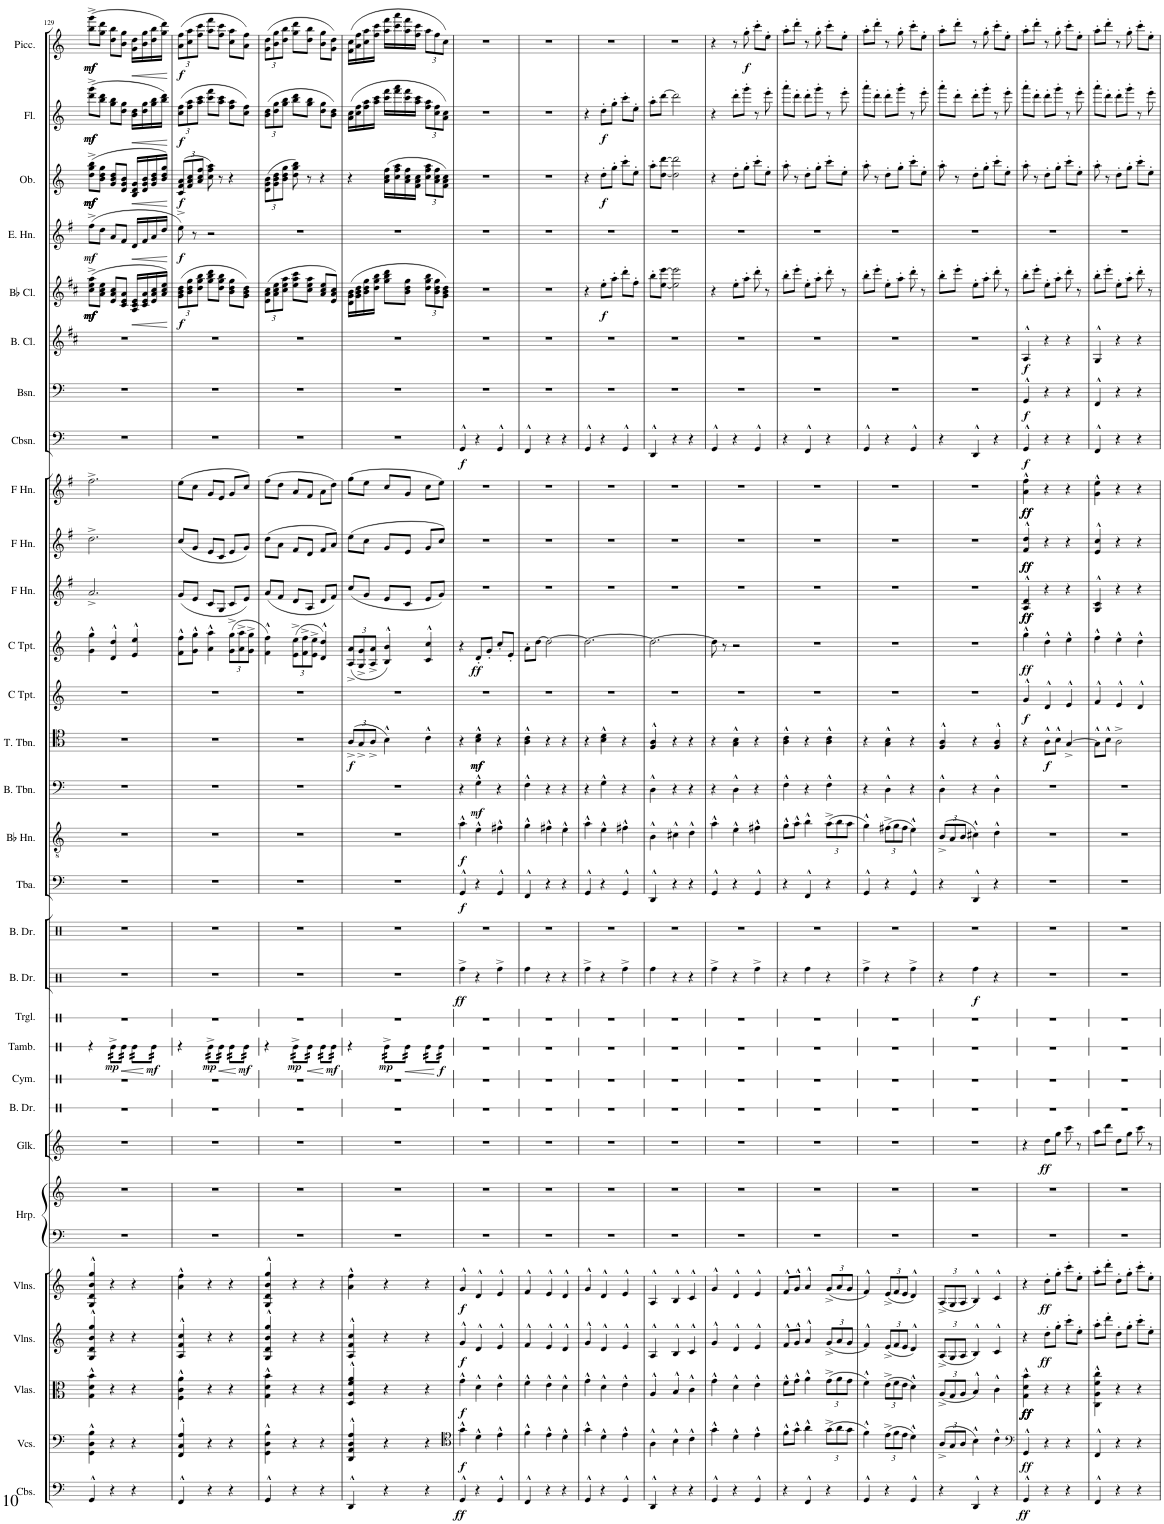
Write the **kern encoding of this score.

**kern	**dynam	**kern	**dynam	**kern	**dynam	**kern	**dynam	**kern	**dynam	**kern	**kern	**kern	**dynam	**kern	**kern	**kern	**dynam	**kern	**kern	**dynam	**kern	**kern	**dynam	**kern	**dynam	**kern	**dynam	**kern	**dynam	**kern	**dynam	**kern	**dynam	**kern	**dynam	**kern	**dynam	**kern	**dynam	**kern	**dynam	**kern	**dynam	**kern	**dynam	**kern	**dynam	**kern	**dynam	**kern	**dynam	**kern	**dynam	**kern	**dynam
*part30	*part30	*part29	*part29	*part28	*part28	*part27	*part27	*part26	*part26	*part25	*part25	*part24	*part24	*part23	*part22	*part21	*part21	*part20	*part19	*part19	*part18	*part17	*part17	*part16	*part16	*part15	*part15	*part14	*part14	*part13	*part13	*part12	*part12	*part11	*part11	*part10	*part10	*part9	*part9	*part8	*part8	*part7	*part7	*part6	*part6	*part5	*part5	*part4	*part4	*part3	*part3	*part2	*part2	*part1	*part1
*staff31	*staff31	*staff30	*staff30	*staff29	*staff29	*staff28	*staff28	*staff27	*staff27	*staff26	*staff25	*staff24	*staff24	*staff23	*staff22	*staff21	*staff21	*staff20	*staff19	*staff19	*staff18	*staff17	*staff17	*staff16	*staff16	*staff15	*staff15	*staff14	*staff14	*staff13	*staff13	*staff12	*staff12	*staff11	*staff11	*staff10	*staff10	*staff9	*staff9	*staff8	*staff8	*staff7	*staff7	*staff6	*staff6	*staff5	*staff5	*staff4	*staff4	*staff3	*staff3	*staff2	*staff2	*staff1	*staff1
*I"Contrabasses	*	*I"Violoncellos	*	*I"Violas	*	*I"Violins II	*	*I"Violins I	*	*I"Harps	*	*I"Glockenspiel	*	*I"Bass Drum	*I"Cymbal	*I"Tambourine	*	*I"Triangle	*I"Timpani II	*	*I"Timpani I	*I"Bass Tuba	*	*I"Tenor Tuba	*	*I"Bass Trombone	*	*I"Tenor Trombone	*	*I"C Trumpet	*	*I"C Trumpet	*	*I"Horn in F	*	*I"Horn in F	*	*I"Horn in F	*	*I"Contrabassoon	*	*I"Bassoon	*	*I"Bass Clarinet	*	*I"Bb Clarinet	*	*I"English Horn	*	*I"Oboe	*	*I"Flute	*	*I"Piccolo	*
*I'Cbs.	*	*I'Vcs.	*	*I'Vlas.	*	*I'Vlns.	*	*I'Vlns.	*	*I'Hrp.	*	*I'Glk.	*	*I'B. Dr.	*I'Cym.	*I'Tamb.	*	*I'Trgl.	*I'Timp.	*	*I'Timp.	*I'Tba.	*	*	*	*I'B. Tbn.	*	*I'T. Tbn.	*	*I'C Tpt.	*	*I'C Tpt.	*	*	*	*	*	*	*	*I'Cbsn.	*	*I'Bsn.	*	*I'B. Cl.	*	*I'Bb Cl.	*	*I'E. Hn.	*	*I'Ob.	*	*I'Fl.	*	*I'Picc.	*
!!LO:PB:g=z
*clefF4	*	*clefF4	*	*clefC3	*	*clefG2	*	*clefG2	*	*clefF4	*clefG2	*clefG2	*	*clefX	*clefX	*clefX	*	*clefX	*clefF4	*	*clefF4	*clefF4	*	*clefGv2	*	*clefF4	*	*clefC4	*	*clefG2	*	*clefG2	*	*clefG2	*	*clefG2	*	*clefG2	*	*clefF4	*	*clefF4	*	*clefG2	*	*clefG2	*	*clefG2	*	*clefG2	*	*clefG2	*	*clefG2	*
*Trd7c12	*	*	*	*	*	*	*	*	*	*	*	*Trd-14c-24	*	*	*	*	*	*	*	*	*	*	*	*Trd1c2	*	*	*	*	*	*	*	*	*	*Trd4c7	*	*Trd4c7	*	*Trd4c7	*	*Trd7c12	*	*	*	*Trd8c14	*	*Trd1c2	*	*Trd4c7	*	*	*	*	*	*Trd-7c-12	*
*k[]	*	*k[]	*	*k[]	*	*k[]	*	*k[]	*	*k[]	*k[]	*k[]	*	*k[]	*k[]	*k[]	*	*k[]	*k[]	*	*k[]	*k[]	*	*k[]	*	*k[]	*	*k[]	*	*k[]	*	*k[]	*	*k[f#]	*	*k[f#]	*	*k[f#]	*	*k[]	*	*k[]	*	*k[f#c#]	*	*k[f#c#]	*	*k[f#]	*	*k[]	*	*k[]	*	*k[]	*
*M3/4	*	*M3/4	*	*M3/4	*	*M3/4	*	*M3/4	*	*M3/4	*M3/4	*M3/4	*	*M3/4	*M3/4	*M3/4	*	*M3/4	*M3/4	*	*M3/4	*M3/4	*	*M3/4	*	*M3/4	*	*M3/4	*	*M3/4	*	*M3/4	*	*M3/4	*	*M3/4	*	*M3/4	*	*M3/4	*	*M3/4	*	*M3/4	*	*M3/4	*	*M3/4	*	*M3/4	*	*M3/4	*	*M3/4	*
=129	=129	=129	=129	=129	=129	=129	=129	=129	=129	=129	=129	=129	=129	=129	=129	=129	=129	=129	=129	=129	=129	=129	=129	=129	=129	=129	=129	=129	=129	=129	=129	=129	=129	=129	=129	=129	=129	=129	=129	=129	=129	=129	=129	=129	=129	=129	=129	=129	=129	=129	=129	=129	=129	=129	=129
!	!	!	!	!	!	!	!	!	!	!	!	!	!	!	!	!	!	!	!	!	!	!	!	!	!	!	!	!	!	!	!	!	!	!	!	!	!	!	!	!	!	!	!	!	!	!	!LO:DY:b	!	!	!	!	!	!	!	!
!	!	!	!	!	!	!	!	!	!	!	!	!	!	!	!	!	!	!	!	!	!	!	!	!	!	!	!	!	!	!	!	!	!	!	!	!	!	!	!	!	!	!	!	!	!	!	!LO:DY:n=1:b	!	!	!	!	!	!	!	!
!	!	!	!	!	!	!	!	!	!	!	!	!	!	!	!	!	!	!	!	!	!	!	!	!	!	!	!	!	!	!	!	!	!	!	!	!	!	!	!	!	!	!	!	!	!	!	!LO:DY:n=2:b	!	!LO:DY:b	!	!LO:DY:b	!	!	!	!
!	!	!	!	!	!	!	!	!	!	!	!	!	!	!	!	!	!	!	!	!	!	!	!	!	!	!	!	!	!	!	!	!	!	!	!	!	!	!	!	!	!	!	!	!	!	!	!	!	!	!	!LO:DY:n=1:b	!	!	!	!
!	!	!	!	!	!	!	!	!	!	!	!	!	!	!	!	!	!	!	!	!	!	!	!	!	!	!	!	!	!	!	!	!	!	!	!	!	!	!	!	!	!	!	!	!	!	!	!	!	!	!	!LO:DY:n=2:b	!	!LO:DY:b	!	!
!	!	!	!	!	!	!	!	!	!	!	!	!	!	!	!	!	!	!	!	!	!	!	!	!	!	!	!	!	!	!	!	!	!	!	!	!	!	!	!	!	!	!	!	!	!	!	!	!	!	!	!	!	!LO:DY:n=1:b	!	!LO:DY:b
!	!	!	!	!	!	!	!	!	!	!	!	!	!	!	!	!	!	!	!	!	!	!	!	!	!	!	!	!	!	!	!	!	!	!	!	!	!	!	!	!	!	!	!	!	!	!	!	!	!	!	!	!	!	!	!LO:DY:n=1:b
4GG^^/	.	4GG\^^ 4D\^^ 4B\^^	.	4G\^^ 4d\^^ 4b\^^	.	4G/^^ 4d/^^ 4b/^^ 4gg/^^	.	4G/^^ 4d/^^ 4b/^^ 4gg/^^	.	2.r	2.r	2.r	.	2.r	2.r	4r	.	2.r	2.r	.	2.r	2.r	.	2.r	.	2.r	.	2.r	.	2.r	.	4g\^^ 4gg\^^	.	2.a^/	.	2.dd^\	.	2.ff#^\	.	2.r	.	2.r	.	2.r	.	(8cc#\^ 8ee\^ 8aa\^L	mf mf mf	(8ff#^\L	mf	(8dd\^ 8gg\^ 8bb\^L	mf mf mf	(8ddd\^ 8ggg\^L	mf mf	(8bb\^ 8ggg\^L	mf mf
.	.	.	.	.	.	.	.	.	.	.	.	.	.	.	.	.	.	.	.	.	.	.	.	.	.	.	.	.	.	.	.	.	.	.	.	.	.	.	.	.	.	.	.	.	.	8a\ 8cc#\ 8ee\J	.	8dd\J	.	8b\ 8dd\ 8gg\J	.	8bb\ 8ddd\J	.	8gg\ 8ddd\J	.
!	!	!	!	!	!	!	!	!	!	!	!	!	!	!	!	!	!LO:DY:b	!	!	!	!	!	!	!	!	!	!	!	!	!	!	!	!	!	!	!	!	!	!	!	!	!	!	!	!	!	!	!	!	!	!	!	!	!	!
*	*	*	*	*	*	*	*	*	*	*	*	*	*	*	*	*tremolo	*	*	*	*	*	*	*	*	*	*	*	*	*	*	*	*	*	*	*	*	*	*	*	*	*	*	*	*	*	*	*	*	*	*	*	*	*	*	*
4r	.	4r	.	4r	.	4r	.	4r	.	.	.	.	.	.	.	32Re^\LLL	mp	.	.	.	.	.	.	.	.	.	.	.	.	.	.	4d/^^ 4dd/^^	.	.	.	.	.	.	.	.	.	.	.	.	.	8e/ 8a/ 8cc#/L	.	8a/L	.	8g/ 8b/ 8dd/L	.	8gg\ 8bb\L	.	8dd\ 8bb\L	.
.	.	.	.	.	.	.	.	.	.	.	.	.	.	.	.	32Re^\	.	.	.	.	.	.	.	.	.	.	.	.	.	.	.	.	.	.	.	.	.	.	.	.	.	.	.	.	.	.	.	.	.	.	.	.	.	.	.
.	.	.	.	.	.	.	.	.	.	.	.	.	.	.	.	32Re^\	.	.	.	.	.	.	.	.	.	.	.	.	.	.	.	.	.	.	.	.	.	.	.	.	.	.	.	.	.	.	.	.	.	.	.	.	.	.	.
.	.	.	.	.	.	.	.	.	.	.	.	.	.	.	.	32Re^\	.	.	.	.	.	.	.	.	.	.	.	.	.	.	.	.	.	.	.	.	.	.	.	.	.	.	.	.	.	.	.	.	.	.	.	.	.	.	.
!	!	!	!	!	!	!	!	!	!	!	!	!	!	!	!	!	!LO:HP:b	!	!	!	!	!	!	!	!	!	!	!	!	!	!	!	!	!	!	!	!	!	!	!	!	!	!	!	!	!	!	!	!	!	!	!	!	!	!
.	.	.	.	.	.	.	.	.	.	.	.	.	.	.	.	32Re\	<	.	.	.	.	.	.	.	.	.	.	.	.	.	.	.	.	.	.	.	.	.	.	.	.	.	.	.	.	8c#/ 8e/ 8a/J	.	8f#/J	.	8d/ 8g/ 8b/J	.	8dd\ 8gg\J	.	8b\ 8gg\J	.
.	.	.	.	.	.	.	.	.	.	.	.	.	.	.	.	32Re\	.	.	.	.	.	.	.	.	.	.	.	.	.	.	.	.	.	.	.	.	.	.	.	.	.	.	.	.	.	.	.	.	.	.	.	.	.	.	.
.	.	.	.	.	.	.	.	.	.	.	.	.	.	.	.	32Re\	.	.	.	.	.	.	.	.	.	.	.	.	.	.	.	.	.	.	.	.	.	.	.	.	.	.	.	.	.	.	.	.	.	.	.	.	.	.	.
.	.	.	.	.	.	.	.	.	.	.	.	.	.	.	.	32Re\JJJ	.	.	.	.	.	.	.	.	.	.	.	.	.	.	.	.	.	.	.	.	.	.	.	.	.	.	.	.	.	.	.	.	.	.	.	.	.	.	.
!	!	!	!	!	!	!	!	!	!	!	!	!	!	!	!	!	!	!	!	!	!	!	!	!	!	!	!	!	!	!	!	!	!	!	!	!	!	!	!	!	!	!	!	!	!	!	!LO:HP:b	!	!LO:HP:b	!	!LO:HP:b	!	!LO:HP:b	!	!LO:HP:b
4r	.	4r	.	4r	.	4r	.	4r	.	.	.	.	.	.	.	32Re\LLL	.	.	.	.	.	.	.	.	.	.	.	.	.	.	.	4e/^^ 4ee/^^	.	.	.	.	.	.	.	.	.	.	.	.	.	16A/ 16c#/ 16e/LL	<	16d/LL	<	16B/ 16d/ 16g/LL	<	16b\ 16dd\LL	<	16g\ 16dd\LL	<
.	.	.	.	.	.	.	.	.	.	.	.	.	.	.	.	32Re\	.	.	.	.	.	.	.	.	.	.	.	.	.	.	.	.	.	.	.	.	.	.	.	.	.	.	.	.	.	.	.	.	.	.	.	.	.	.	.
.	.	.	.	.	.	.	.	.	.	.	.	.	.	.	.	32Re\	.	.	.	.	.	.	.	.	.	.	.	.	.	.	.	.	.	.	.	.	.	.	.	.	.	.	.	.	.	16c#/ 16e/ 16a/	.	16f#/	.	16d/ 16g/ 16b/	.	16dd\ 16gg\	.	16b\ 16gg\	.
.	.	.	.	.	.	.	.	.	.	.	.	.	.	.	.	32Re\	.	.	.	.	.	.	.	.	.	.	.	.	.	.	.	.	.	.	.	.	.	.	.	.	.	.	.	.	.	.	.	.	.	.	.	.	.	.	.
!	!	!	!	!	!	!	!	!	!	!	!	!	!	!	!	!	!LO:DY:n=1:b	!	!	!	!	!	!	!	!	!	!	!	!	!	!	!	!	!	!	!	!	!	!	!	!	!	!	!	!	!	!	!	!	!	!	!	!	!	!
.	.	.	.	.	.	.	.	.	.	.	.	.	.	.	.	32Re\	[ mf	.	.	.	.	.	.	.	.	.	.	.	.	.	.	.	.	.	.	.	.	.	.	.	.	.	.	.	.	16e/ 16a/ 16cc#/	.	16a/	.	16g/ 16b/ 16dd/	.	16gg\ 16bb\	.	16dd\ 16bb\	.
.	.	.	.	.	.	.	.	.	.	.	.	.	.	.	.	32Re\	.	.	.	.	.	.	.	.	.	.	.	.	.	.	.	.	.	.	.	.	.	.	.	.	.	.	.	.	.	.	.	.	.	.	.	.	.	.	.
.	.	.	.	.	.	.	.	.	.	.	.	.	.	.	.	32Re\	.	.	.	.	.	.	.	.	.	.	.	.	.	.	.	.	.	.	.	.	.	.	.	.	.	.	.	.	.	16a/ 16cc#/ 16ee/JJ)	.	16dd/JJ	.	16b/ 16dd/ 16gg/JJ)	.	16bb\ 16ddd\JJ)	.	16gg\ 16ddd\JJ)	.
.	.	.	.	.	.	.	.	.	.	.	.	.	.	.	.	32Re\JJJ	.	.	.	.	.	.	.	.	.	.	.	.	.	.	.	.	.	.	.	.	.	.	.	.	.	.	.	.	.	.	.	.	.	.	.	.	.	.	.
.	.	.	.	.	.	.	.	.	.	.	.	.	.	.	.	.	.	.	.	.	.	.	.	.	.	.	.	.	.	.	.	.	.	.	.	.	.	.	.	.	.	.	.	.	.	.	[	.	[	.	[	.	[	.	[
=130	=130	=130	=130	=130	=130	=130	=130	=130	=130	=130	=130	=130	=130	=130	=130	=130	=130	=130	=130	=130	=130	=130	=130	=130	=130	=130	=130	=130	=130	=130	=130	=130	=130	=130	=130	=130	=130	=130	=130	=130	=130	=130	=130	=130	=130	=130	=130	=130	=130	=130	=130	=130	=130	=130	=130
*	*	*	*	*	*	*	*	*	*	*	*	*	*	*	*	*	*	*	*	*	*	*	*	*	*	*	*	*	*	*	*	*	*	*	*	*	*	*	*	*	*	*	*	*	*	*Xbrackettup	*	*	*	*Xbrackettup	*	*Xbrackettup	*	*Xbrackettup	*
!	!	!	!	!	!	!	!	!	!	!	!	!	!	!	!	!	!	!	!	!	!	!	!	!	!	!	!	!	!	!	!	!	!	!	!	!	!	!	!	!	!	!	!	!	!	!	!LO:DY:b	!	!LO:DY:b	!	!LO:DY:b	!	!LO:DY:b	!	!LO:DY:b
4FF^^/	.	4FF/^^ 4C/^^ 4A/^^	.	4F\^^ 4c\^^ 4a\^^	.	4A/^^ 4f/^^ 4cc/^^	.	4a\^^ 4ff\^^	.	2.r	2.r	2.r	.	2.r	2.r	4r	.	2.r	2.r	.	2.r	2.r	.	2.r	.	2.r	.	2.r	.	2.r	.	8f\^^ 8ff\^^L	.	(8g/L	.	(8cc/L	.	(8ee\L	.	2.r	.	2.r	.	2.r	.	(12g\ 12b\ 12dd\L	f	8ee^\)	f	(12c/ 12f/ 12a/L	f	(12cc\ 12ff\L	f	(12a\ 12ff\L	f
.	.	.	.	.	.	.	.	.	.	.	.	.	.	.	.	.	.	.	.	.	.	.	.	.	.	.	.	.	.	.	.	.	.	.	.	.	.	.	.	.	.	.	.	.	.	12b\ 12dd\ 12gg\	.	.	.	12f/ 12a/ 12cc/	.	12ff\ 12aa\	.	12cc\ 12aa\	.
.	.	.	.	.	.	.	.	.	.	.	.	.	.	.	.	.	.	.	.	.	.	.	.	.	.	.	.	.	.	.	.	8g\^^ 8gg\^^J	.	8e/J	.	8g/J	.	8cc\J	.	.	.	.	.	.	.	.	.	8r	.	.	.	.	.	.	.
.	.	.	.	.	.	.	.	.	.	.	.	.	.	.	.	.	.	.	.	.	.	.	.	.	.	.	.	.	.	.	.	.	.	.	.	.	.	.	.	.	.	.	.	.	.	12dd\ 12gg\ 12bb\J	.	.	.	12a/ 12cc/ 12ff/J	.	12aa\ 12ccc\J	.	12ff\ 12ccc\J	.
!	!	!	!	!	!	!	!	!	!	!	!	!	!	!	!	!	!LO:DY:b	!	!	!	!	!	!	!	!	!	!	!	!	!	!	!	!	!	!	!	!	!	!	!	!	!	!	!	!	!	!	!	!	!	!	!	!	!	!
4r	.	4r	.	4r	.	4r	.	4r	.	.	.	.	.	.	.	32Re^\LLL	mp	.	.	.	.	.	.	.	.	.	.	.	.	.	.	4a\^^ 4aa\^^	.	8c/L	.	8e/L	.	8g/L	.	.	.	.	.	.	.	8gg\ 8bb\ 8ddd\L	.	2r	.	8cc\ 8ff\ 8aa\)	.	8ccc\ 8fff\L	.	8aa\ 8fff\L	.
.	.	.	.	.	.	.	.	.	.	.	.	.	.	.	.	32Re^\	.	.	.	.	.	.	.	.	.	.	.	.	.	.	.	.	.	.	.	.	.	.	.	.	.	.	.	.	.	.	.	.	.	.	.	.	.	.	.
.	.	.	.	.	.	.	.	.	.	.	.	.	.	.	.	32Re^\	.	.	.	.	.	.	.	.	.	.	.	.	.	.	.	.	.	.	.	.	.	.	.	.	.	.	.	.	.	.	.	.	.	.	.	.	.	.	.
.	.	.	.	.	.	.	.	.	.	.	.	.	.	.	.	32Re^\	.	.	.	.	.	.	.	.	.	.	.	.	.	.	.	.	.	.	.	.	.	.	.	.	.	.	.	.	.	.	.	.	.	.	.	.	.	.	.
!	!	!	!	!	!	!	!	!	!	!	!	!	!	!	!	!	!LO:HP:b	!	!	!	!	!	!	!	!	!	!	!	!	!	!	!	!	!	!	!	!	!	!	!	!	!	!	!	!	!	!	!	!	!	!	!	!	!	!
.	.	.	.	.	.	.	.	.	.	.	.	.	.	.	.	32Re\	<	.	.	.	.	.	.	.	.	.	.	.	.	.	.	.	.	8G/J	.	8c/J	.	8e/J	.	.	.	.	.	.	.	8dd\ 8gg\ 8bb\J	.	.	.	8r	.	8aa\ 8ccc\J	.	8ff\ 8ccc\J	.
.	.	.	.	.	.	.	.	.	.	.	.	.	.	.	.	32Re\	.	.	.	.	.	.	.	.	.	.	.	.	.	.	.	.	.	.	.	.	.	.	.	.	.	.	.	.	.	.	.	.	.	.	.	.	.	.	.
.	.	.	.	.	.	.	.	.	.	.	.	.	.	.	.	32Re\	.	.	.	.	.	.	.	.	.	.	.	.	.	.	.	.	.	.	.	.	.	.	.	.	.	.	.	.	.	.	.	.	.	.	.	.	.	.	.
.	.	.	.	.	.	.	.	.	.	.	.	.	.	.	.	32Re\JJJ	.	.	.	.	.	.	.	.	.	.	.	.	.	.	.	.	.	.	.	.	.	.	.	.	.	.	.	.	.	.	.	.	.	.	.	.	.	.	.
*	*	*	*	*	*	*	*	*	*	*	*	*	*	*	*	*	*	*	*	*	*	*	*	*	*	*	*	*	*	*	*	*Xbrackettup	*	*	*	*	*	*	*	*	*	*	*	*	*	*	*	*	*	*	*	*	*	*	*
4r	.	4r	.	4r	.	4r	.	4r	.	.	.	.	.	.	.	32Re\LLL	.	.	.	.	.	.	.	.	.	.	.	.	.	.	.	(12g\^ 12gg\^L	.	8c/L	.	8e/L	.	8g/L	.	.	.	.	.	.	.	8b\ 8dd\ 8gg\L	.	.	.	4r	.	8ff\ 8aa\L	.	8cc\ 8aa\L	.
.	.	.	.	.	.	.	.	.	.	.	.	.	.	.	.	32Re\	.	.	.	.	.	.	.	.	.	.	.	.	.	.	.	.	.	.	.	.	.	.	.	.	.	.	.	.	.	.	.	.	.	.	.	.	.	.	.
.	.	.	.	.	.	.	.	.	.	.	.	.	.	.	.	32Re\	.	.	.	.	.	.	.	.	.	.	.	.	.	.	.	.	.	.	.	.	.	.	.	.	.	.	.	.	.	.	.	.	.	.	.	.	.	.	.
.	.	.	.	.	.	.	.	.	.	.	.	.	.	.	.	.	.	.	.	.	.	.	.	.	.	.	.	.	.	.	.	12a\^ 12aa\^	.	.	.	.	.	.	.	.	.	.	.	.	.	.	.	.	.	.	.	.	.	.	.
.	.	.	.	.	.	.	.	.	.	.	.	.	.	.	.	32Re\	.	.	.	.	.	.	.	.	.	.	.	.	.	.	.	.	.	.	.	.	.	.	.	.	.	.	.	.	.	.	.	.	.	.	.	.	.	.	.
!	!	!	!	!	!	!	!	!	!	!	!	!	!	!	!	!	!LO:DY:n=1:b	!	!	!	!	!	!	!	!	!	!	!	!	!	!	!	!	!	!	!	!	!	!	!	!	!	!	!	!	!	!	!	!	!	!	!	!	!	!
.	.	.	.	.	.	.	.	.	.	.	.	.	.	.	.	32Re\	[ mf	.	.	.	.	.	.	.	.	.	.	.	.	.	.	.	.	8e/J)	.	8g/J)	.	8cc/J)	.	.	.	.	.	.	.	8g\ 8b\ 8dd\J)	.	.	.	.	.	8cc\ 8ff\J)	.	8a\ 8ff\J)	.
.	.	.	.	.	.	.	.	.	.	.	.	.	.	.	.	32Re\	.	.	.	.	.	.	.	.	.	.	.	.	.	.	.	.	.	.	.	.	.	.	.	.	.	.	.	.	.	.	.	.	.	.	.	.	.	.	.
.	.	.	.	.	.	.	.	.	.	.	.	.	.	.	.	.	.	.	.	.	.	.	.	.	.	.	.	.	.	.	.	12g\^ 12gg\^J	.	.	.	.	.	.	.	.	.	.	.	.	.	.	.	.	.	.	.	.	.	.	.
.	.	.	.	.	.	.	.	.	.	.	.	.	.	.	.	32Re\	.	.	.	.	.	.	.	.	.	.	.	.	.	.	.	.	.	.	.	.	.	.	.	.	.	.	.	.	.	.	.	.	.	.	.	.	.	.	.
.	.	.	.	.	.	.	.	.	.	.	.	.	.	.	.	32Re\JJJ	.	.	.	.	.	.	.	.	.	.	.	.	.	.	.	.	.	.	.	.	.	.	.	.	.	.	.	.	.	.	.	.	.	.	.	.	.	.	.
=131	=131	=131	=131	=131	=131	=131	=131	=131	=131	=131	=131	=131	=131	=131	=131	=131	=131	=131	=131	=131	=131	=131	=131	=131	=131	=131	=131	=131	=131	=131	=131	=131	=131	=131	=131	=131	=131	=131	=131	=131	=131	=131	=131	=131	=131	=131	=131	=131	=131	=131	=131	=131	=131	=131	=131
4GG^^/	.	4GG\^^ 4D\^^ 4B\^^	.	4G\^^ 4d\^^ 4b\^^	.	4G/^^ 4d/^^ 4b/^^ 4gg/^^	.	4G/^^ 4d/^^ 4b/^^ 4gg/^^	.	2.r	2.r	2.r	.	2.r	2.r	4r	.	2.r	2.r	.	2.r	2.r	.	2.r	.	2.r	.	2.r	.	2.r	.	4f\^^ 4ff\^^)	.	(8a/L	.	(8dd\L	.	(8ff#\L	.	2.r	.	2.r	.	2.r	.	(12e\ 12a\ 12cc#\L	.	2.r	.	(12d\ 12g\ 12b\L	.	(12b\ 12dd\L	.	(12g\ 12dd\L	.
.	.	.	.	.	.	.	.	.	.	.	.	.	.	.	.	.	.	.	.	.	.	.	.	.	.	.	.	.	.	.	.	.	.	.	.	.	.	.	.	.	.	.	.	.	.	12a\ 12cc#\ 12ee\	.	.	.	12g\ 12b\ 12dd\	.	12dd\ 12gg\	.	12b\ 12gg\	.
.	.	.	.	.	.	.	.	.	.	.	.	.	.	.	.	.	.	.	.	.	.	.	.	.	.	.	.	.	.	.	.	.	.	8f#/J	.	8a\J	.	8dd\J	.	.	.	.	.	.	.	.	.	.	.	.	.	.	.	.	.
.	.	.	.	.	.	.	.	.	.	.	.	.	.	.	.	.	.	.	.	.	.	.	.	.	.	.	.	.	.	.	.	.	.	.	.	.	.	.	.	.	.	.	.	.	.	12cc#\ 12ee\ 12aa\J	.	.	.	12b\ 12dd\ 12gg\J	.	12gg\ 12bb\J	.	12dd\ 12bb\J	.
!	!	!	!	!	!	!	!	!	!	!	!	!	!	!	!	!	!LO:DY:b	!	!	!	!	!	!	!	!	!	!	!	!	!	!	!	!	!	!	!	!	!	!	!	!	!	!	!	!	!	!	!	!	!	!	!	!	!	!
4r	.	4r	.	4r	.	4r	.	4r	.	.	.	.	.	.	.	32Re^\LLL	mp	.	.	.	.	.	.	.	.	.	.	.	.	.	.	(12e\^ 12ee\^L	.	8d/L	.	8f#/L	.	8a/L	.	.	.	.	.	.	.	8ee\ 8aa\ 8ccc#\L	.	.	.	8dd\ 8gg\ 8bb\)	.	8bb\ 8ddd\L	.	8gg\ 8ddd\L	.
.	.	.	.	.	.	.	.	.	.	.	.	.	.	.	.	32Re^\	.	.	.	.	.	.	.	.	.	.	.	.	.	.	.	.	.	.	.	.	.	.	.	.	.	.	.	.	.	.	.	.	.	.	.	.	.	.	.
.	.	.	.	.	.	.	.	.	.	.	.	.	.	.	.	32Re^\	.	.	.	.	.	.	.	.	.	.	.	.	.	.	.	.	.	.	.	.	.	.	.	.	.	.	.	.	.	.	.	.	.	.	.	.	.	.	.
.	.	.	.	.	.	.	.	.	.	.	.	.	.	.	.	.	.	.	.	.	.	.	.	.	.	.	.	.	.	.	.	12f\^ 12ff\^	.	.	.	.	.	.	.	.	.	.	.	.	.	.	.	.	.	.	.	.	.	.	.
.	.	.	.	.	.	.	.	.	.	.	.	.	.	.	.	32Re^\	.	.	.	.	.	.	.	.	.	.	.	.	.	.	.	.	.	.	.	.	.	.	.	.	.	.	.	.	.	.	.	.	.	.	.	.	.	.	.
!	!	!	!	!	!	!	!	!	!	!	!	!	!	!	!	!	!LO:HP:b	!	!	!	!	!	!	!	!	!	!	!	!	!	!	!	!	!	!	!	!	!	!	!	!	!	!	!	!	!	!	!	!	!	!	!	!	!	!
.	.	.	.	.	.	.	.	.	.	.	.	.	.	.	.	32Re\	<	.	.	.	.	.	.	.	.	.	.	.	.	.	.	.	.	8A/J	.	8d/J	.	8f#/J	.	.	.	.	.	.	.	8cc#\ 8ee\ 8aa\J	.	.	.	8r	.	8gg\ 8bb\J	.	8dd\ 8bb\J	.
.	.	.	.	.	.	.	.	.	.	.	.	.	.	.	.	32Re\	.	.	.	.	.	.	.	.	.	.	.	.	.	.	.	.	.	.	.	.	.	.	.	.	.	.	.	.	.	.	.	.	.	.	.	.	.	.	.
.	.	.	.	.	.	.	.	.	.	.	.	.	.	.	.	.	.	.	.	.	.	.	.	.	.	.	.	.	.	.	.	12e\^ 12ee\^J	.	.	.	.	.	.	.	.	.	.	.	.	.	.	.	.	.	.	.	.	.	.	.
.	.	.	.	.	.	.	.	.	.	.	.	.	.	.	.	32Re\	.	.	.	.	.	.	.	.	.	.	.	.	.	.	.	.	.	.	.	.	.	.	.	.	.	.	.	.	.	.	.	.	.	.	.	.	.	.	.
.	.	.	.	.	.	.	.	.	.	.	.	.	.	.	.	32Re\JJJ	.	.	.	.	.	.	.	.	.	.	.	.	.	.	.	.	.	.	.	.	.	.	.	.	.	.	.	.	.	.	.	.	.	.	.	.	.	.	.
4r	.	4r	.	4r	.	4r	.	4r	.	.	.	.	.	.	.	32Re\LLL	.	.	.	.	.	.	.	.	.	.	.	.	.	.	.	4d/^^ 4dd/^^)	.	8d/L	.	8f#/L	.	8a\L	.	.	.	.	.	.	.	8a/ 8cc#/ 8ee/L	.	.	.	4r	.	8dd\ 8gg\L	.	8b\ 8gg\L	.
.	.	.	.	.	.	.	.	.	.	.	.	.	.	.	.	32Re\	.	.	.	.	.	.	.	.	.	.	.	.	.	.	.	.	.	.	.	.	.	.	.	.	.	.	.	.	.	.	.	.	.	.	.	.	.	.	.
.	.	.	.	.	.	.	.	.	.	.	.	.	.	.	.	32Re\	.	.	.	.	.	.	.	.	.	.	.	.	.	.	.	.	.	.	.	.	.	.	.	.	.	.	.	.	.	.	.	.	.	.	.	.	.	.	.
.	.	.	.	.	.	.	.	.	.	.	.	.	.	.	.	32Re\	.	.	.	.	.	.	.	.	.	.	.	.	.	.	.	.	.	.	.	.	.	.	.	.	.	.	.	.	.	.	.	.	.	.	.	.	.	.	.
!	!	!	!	!	!	!	!	!	!	!	!	!	!	!	!	!	!LO:DY:n=1:b	!	!	!	!	!	!	!	!	!	!	!	!	!	!	!	!	!	!	!	!	!	!	!	!	!	!	!	!	!	!	!	!	!	!	!	!	!	!
.	.	.	.	.	.	.	.	.	.	.	.	.	.	.	.	32Re\	[ mf	.	.	.	.	.	.	.	.	.	.	.	.	.	.	.	.	8f#/J)	.	8a/J)	.	8dd\J)	.	.	.	.	.	.	.	8e/ 8a/ 8cc#/J)	.	.	.	.	.	8b\ 8dd\J)	.	8g\ 8dd\J)	.
.	.	.	.	.	.	.	.	.	.	.	.	.	.	.	.	32Re\	.	.	.	.	.	.	.	.	.	.	.	.	.	.	.	.	.	.	.	.	.	.	.	.	.	.	.	.	.	.	.	.	.	.	.	.	.	.	.
.	.	.	.	.	.	.	.	.	.	.	.	.	.	.	.	32Re\	.	.	.	.	.	.	.	.	.	.	.	.	.	.	.	.	.	.	.	.	.	.	.	.	.	.	.	.	.	.	.	.	.	.	.	.	.	.	.
.	.	.	.	.	.	.	.	.	.	.	.	.	.	.	.	32Re\JJJ	.	.	.	.	.	.	.	.	.	.	.	.	.	.	.	.	.	.	.	.	.	.	.	.	.	.	.	.	.	.	.	.	.	.	.	.	.	.	.
=132	=132	=132	=132	=132	=132	=132	=132	=132	=132	=132	=132	=132	=132	=132	=132	=132	=132	=132	=132	=132	=132	=132	=132	=132	=132	=132	=132	=132	=132	=132	=132	=132	=132	=132	=132	=132	=132	=132	=132	=132	=132	=132	=132	=132	=132	=132	=132	=132	=132	=132	=132	=132	=132	=132	=132
*	*	*	*	*	*	*	*	*	*	*	*	*	*	*	*	*	*	*	*	*	*	*	*	*	*	*	*	*Xbrackettup	*	*	*	*	*	*	*	*	*	*	*	*	*	*	*	*	*	*	*	*	*	*	*	*	*	*	*
!	!	!	!	!	!	!	!	!	!	!	!	!	!	!	!	!	!	!	!	!	!	!	!	!	!	!	!	!	!LO:DY:b	!	!	!	!	!	!	!	!	!	!	!	!	!	!	!	!	!	!	!	!	!	!	!	!	!	!
4DD^^/	.	4DD/^^ 4AA/^^ 4D/^^ 4A/^^	.	4D/^^ 4A/^^ 4f/^^ 4a/^^	.	4A/^^ 4f/^^ 4cc/^^	.	4a\^^ 4ff\^^	.	2.r	2.r	2.r	.	2.r	2.r	4r	.	2.r	2.r	.	2.r	2.r	.	2.r	.	2.r	.	(12A^/L	f	2.r	.	(12A/^ 12a/^L	.	(8cc/L	.	(8ee\L	.	(8gg\L	.	2.r	.	2.r	.	2.r	.	(16d\ 16g\ 16b\LL	.	2.r	.	4r	.	(16a\ 16cc\LL	.	(16f\ 16cc\LL	.
.	.	.	.	.	.	.	.	.	.	.	.	.	.	.	.	.	.	.	.	.	.	.	.	.	.	.	.	.	.	.	.	.	.	.	.	.	.	.	.	.	.	.	.	.	.	16g\ 16b\ 16dd\	.	.	.	.	.	16cc\ 16ff\	.	16a\ 16ff\	.
.	.	.	.	.	.	.	.	.	.	.	.	.	.	.	.	.	.	.	.	.	.	.	.	.	.	.	.	12G^/	.	.	.	12G/^ 12g/^	.	.	.	.	.	.	.	.	.	.	.	.	.	.	.	.	.	.	.	.	.	.	.
.	.	.	.	.	.	.	.	.	.	.	.	.	.	.	.	.	.	.	.	.	.	.	.	.	.	.	.	.	.	.	.	.	.	8g/J	.	8cc\J	.	8ee\J	.	.	.	.	.	.	.	16b\ 16dd\ 16gg\	.	.	.	.	.	16ff\ 16aa\	.	16cc\ 16aa\	.
.	.	.	.	.	.	.	.	.	.	.	.	.	.	.	.	.	.	.	.	.	.	.	.	.	.	.	.	12A^/J	.	.	.	12A/^ 12a/^J	.	.	.	.	.	.	.	.	.	.	.	.	.	.	.	.	.	.	.	.	.	.	.
.	.	.	.	.	.	.	.	.	.	.	.	.	.	.	.	.	.	.	.	.	.	.	.	.	.	.	.	.	.	.	.	.	.	.	.	.	.	.	.	.	.	.	.	.	.	16dd\ 16gg\ 16bb\JJ	.	.	.	.	.	16aa\ 16ccc\JJ	.	16ff\ 16ccc\JJ	.
!	!	!	!	!	!	!	!	!	!	!	!	!	!	!	!	!	!LO:DY:b	!	!	!	!	!	!	!	!	!	!	!	!	!	!	!	!	!	!	!	!	!	!	!	!	!	!	!	!	!	!	!	!	!	!	!	!	!	!
4r	.	4r	.	4r	.	4r	.	4r	.	.	.	.	.	.	.	32Re^\LLL	mp	.	.	.	.	.	.	.	.	.	.	4B^^\)	.	.	.	4B/^^ 4b/^^)	.	8e/L	.	8g/L	.	8cc/L	.	.	.	.	.	.	.	8gg\ 8bb\ 8ddd\L	.	.	.	(16a\ 16cc\ 16ff\LL	.	16ccc\ 16fff\LL	.	16aa\ 16fff\LL	.
.	.	.	.	.	.	.	.	.	.	.	.	.	.	.	.	32Re^\	.	.	.	.	.	.	.	.	.	.	.	.	.	.	.	.	.	.	.	.	.	.	.	.	.	.	.	.	.	.	.	.	.	.	.	.	.	.	.
.	.	.	.	.	.	.	.	.	.	.	.	.	.	.	.	32Re^\	.	.	.	.	.	.	.	.	.	.	.	.	.	.	.	.	.	.	.	.	.	.	.	.	.	.	.	.	.	.	.	.	.	16cc\ 16ff\ 16aa\	.	16fff\ 16aaa\	.	16ccc\ 16aaa\	.
.	.	.	.	.	.	.	.	.	.	.	.	.	.	.	.	32Re^\	.	.	.	.	.	.	.	.	.	.	.	.	.	.	.	.	.	.	.	.	.	.	.	.	.	.	.	.	.	.	.	.	.	.	.	.	.	.	.
!	!	!	!	!	!	!	!	!	!	!	!	!	!	!	!	!	!LO:HP:b	!	!	!	!	!	!	!	!	!	!	!	!	!	!	!	!	!	!	!	!	!	!	!	!	!	!	!	!	!	!	!	!	!	!	!	!	!	!
.	.	.	.	.	.	.	.	.	.	.	.	.	.	.	.	32Re\	<	.	.	.	.	.	.	.	.	.	.	.	.	.	.	.	.	8c/J	.	8e/J	.	8g/J	.	.	.	.	.	.	.	8b\ 8dd\ 8gg\J	.	.	.	16a\ 16cc\ 16ff\	.	16ccc\ 16fff\	.	16aa\ 16fff\	.
.	.	.	.	.	.	.	.	.	.	.	.	.	.	.	.	32Re\	.	.	.	.	.	.	.	.	.	.	.	.	.	.	.	.	.	.	.	.	.	.	.	.	.	.	.	.	.	.	.	.	.	.	.	.	.	.	.
.	.	.	.	.	.	.	.	.	.	.	.	.	.	.	.	32Re\	.	.	.	.	.	.	.	.	.	.	.	.	.	.	.	.	.	.	.	.	.	.	.	.	.	.	.	.	.	.	.	.	.	16f\ 16a\ 16cc\JJ	.	16aa\ 16ccc\JJ	.	16ff\ 16ccc\JJ	.
.	.	.	.	.	.	.	.	.	.	.	.	.	.	.	.	32Re\JJJ	.	.	.	.	.	.	.	.	.	.	.	.	.	.	.	.	.	.	.	.	.	.	.	.	.	.	.	.	.	.	.	.	.	.	.	.	.	.	.
4r	.	4r	.	4r	.	4r	.	4r	.	.	.	.	.	.	.	32Re\LLL	.	.	.	.	.	.	.	.	.	.	.	4c^^\	.	.	.	4c/^^ 4cc/^^	.	8e/L	.	8g/L	.	8cc\L	.	.	.	.	.	.	.	12dd\ 12gg\ 12bb\L	.	.	.	12cc\ 12ff\ 12aa\L	.	12ff\ 12aa\L	.	12aa\L	.
.	.	.	.	.	.	.	.	.	.	.	.	.	.	.	.	32Re\	.	.	.	.	.	.	.	.	.	.	.	.	.	.	.	.	.	.	.	.	.	.	.	.	.	.	.	.	.	.	.	.	.	.	.	.	.	.	.
.	.	.	.	.	.	.	.	.	.	.	.	.	.	.	.	32Re\	.	.	.	.	.	.	.	.	.	.	.	.	.	.	.	.	.	.	.	.	.	.	.	.	.	.	.	.	.	.	.	.	.	.	.	.	.	.	.
.	.	.	.	.	.	.	.	.	.	.	.	.	.	.	.	.	.	.	.	.	.	.	.	.	.	.	.	.	.	.	.	.	.	.	.	.	.	.	.	.	.	.	.	.	.	12b\ 12dd\ 12gg\	.	.	.	12a\ 12cc\ 12ff\	.	12cc\ 12ff\	.	12ff\	.
.	.	.	.	.	.	.	.	.	.	.	.	.	.	.	.	32Re\	.	.	.	.	.	.	.	.	.	.	.	.	.	.	.	.	.	.	.	.	.	.	.	.	.	.	.	.	.	.	.	.	.	.	.	.	.	.	.
!	!	!	!	!	!	!	!	!	!	!	!	!	!	!	!	!	!LO:DY:n=1:b	!	!	!	!	!	!	!	!	!	!	!	!	!	!	!	!	!	!	!	!	!	!	!	!	!	!	!	!	!	!	!	!	!	!	!	!	!	!
.	.	.	.	.	.	.	.	.	.	.	.	.	.	.	.	32Re\	[ f	.	.	.	.	.	.	.	.	.	.	.	.	.	.	.	.	8g/J)	.	8cc/J)	.	8ee\J)	.	.	.	.	.	.	.	.	.	.	.	.	.	.	.	.	.
.	.	.	.	.	.	.	.	.	.	.	.	.	.	.	.	32Re\	.	.	.	.	.	.	.	.	.	.	.	.	.	.	.	.	.	.	.	.	.	.	.	.	.	.	.	.	.	.	.	.	.	.	.	.	.	.	.
.	.	.	.	.	.	.	.	.	.	.	.	.	.	.	.	.	.	.	.	.	.	.	.	.	.	.	.	.	.	.	.	.	.	.	.	.	.	.	.	.	.	.	.	.	.	12g\ 12b\ 12dd\J)	.	.	.	12f\ 12a\ 12cc\J)	.	12a\ 12cc\J)	.	12cc\J)	.
.	.	.	.	.	.	.	.	.	.	.	.	.	.	.	.	32Re\	.	.	.	.	.	.	.	.	.	.	.	.	.	.	.	.	.	.	.	.	.	.	.	.	.	.	.	.	.	.	.	.	.	.	.	.	.	.	.
.	.	.	.	.	.	.	.	.	.	.	.	.	.	.	.	32Re\JJJ	.	.	.	.	.	.	.	.	.	.	.	.	.	.	.	.	.	.	.	.	.	.	.	.	.	.	.	.	.	.	.	.	.	.	.	.	.	.	.
*	*	*	*	*	*	*	*	*	*	*	*	*	*	*	*	*Xtremolo	*	*	*	*	*	*	*	*	*	*	*	*	*	*	*	*	*	*	*	*	*	*	*	*	*	*	*	*	*	*	*	*	*	*	*	*	*	*	*
=133	=133	=133	=133	=133	=133	=133	=133	=133	=133	=133	=133	=133	=133	=133	=133	=133	=133	=133	=133	=133	=133	=133	=133	=133	=133	=133	=133	=133	=133	=133	=133	=133	=133	=133	=133	=133	=133	=133	=133	=133	=133	=133	=133	=133	=133	=133	=133	=133	=133	=133	=133	=133	=133	=133	=133
*	*	*clefC4	*	*	*	*	*	*	*	*	*	*	*	*	*	*	*	*	*	*	*	*	*	*	*	*	*	*	*	*	*	*	*	*	*	*	*	*	*	*	*	*	*	*	*	*	*	*	*	*	*	*	*	*	*
*	*	*	*	*	*	*	*	*	*	*	*	*	*	*	*	*	*	*	*	*	*	*	*	*	*	*	*	*	*	*	*	*	*	*	*	*	*	*	*	*	*	*	*	*	*	*	*	*	*	*	*	*	*	*MM148	*
!	!LO:DY:b	!	!LO:DY:b	!	!LO:DY:b	!	!LO:DY:b	!	!LO:DY:b	!	!	!	!	!	!	!	!	!	!	!LO:DY:b	!	!	!LO:DY:b	!	!LO:DY:b	!	!	!	!	!	!	!	!	!	!	!	!	!	!	!	!LO:DY:b	!	!	!	!	!	!	!	!	!	!	!	!	!	!
4GG^^/	ff	4g^^\	f	4g^^\	f	4g^^/	f	4g^^/	f	2.r	2.r	2.r	.	2.r	2.r	2.r	.	2.r	4gg^\	ff	2.r	4GG^^/	f	4a^^\	f	4r	.	4r	.	2.r	.	4r	.	2.r	.	2.r	.	2.r	.	4GG^^/	f	2.r	.	2.r	.	2.r	.	2.r	.	2.r	.	2.r	.	2.r	.
!	!	!	!	!	!	!	!	!	!	!	!	!	!	!	!	!	!	!	!	!	!	!	!	!	!	!	!LO:DY:b	!	!LO:DY:b	!	!	!	!	!	!	!	!	!	!	!	!	!	!	!	!	!	!	!	!	!	!	!	!	!	!
!	!	!	!	!	!	!	!	!	!	!	!	!	!	!	!	!	!	!	!	!	!	!	!	!	!	!	!	!	!LO:DY:n=1:b	!	!	!	!LO:DY:b	!	!	!	!	!	!	!	!	!	!	!	!	!	!	!	!	!	!	!	!	!	!
4r	.	4d^^\	.	4d^^\	.	4d^^/	.	4d^^/	.	.	.	.	.	.	.	.	.	.	4r	.	.	4r	.	4e^^\	.	4G^^\	mf	4B\^^ 4d\^^	mf mf	.	.	8d'/L	ff	.	.	.	.	.	.	4r	.	.	.	.	.	.	.	.	.	.	.	.	.	.	.
.	.	.	.	.	.	.	.	.	.	.	.	.	.	.	.	.	.	.	.	.	.	.	.	.	.	.	.	.	.	.	.	8g'/J	.	.	.	.	.	.	.	.	.	.	.	.	.	.	.	.	.	.	.	.	.	.	.
4GG^^/	.	4e^^\	.	4e^^\	.	4e^^/	.	4e^^/	.	.	.	.	.	.	.	.	.	.	4gg^\	.	.	4GG^^/	.	4f#X^^\	.	4r	.	4r	.	.	.	8cc'/L	.	.	.	.	.	.	.	4GG^^/	.	.	.	.	.	.	.	.	.	.	.	.	.	.	.
.	.	.	.	.	.	.	.	.	.	.	.	.	.	.	.	.	.	.	.	.	.	.	.	.	.	.	.	.	.	.	.	8e'/J	.	.	.	.	.	.	.	.	.	.	.	.	.	.	.	.	.	.	.	.	.	.	.
=134	=134	=134	=134	=134	=134	=134	=134	=134	=134	=134	=134	=134	=134	=134	=134	=134	=134	=134	=134	=134	=134	=134	=134	=134	=134	=134	=134	=134	=134	=134	=134	=134	=134	=134	=134	=134	=134	=134	=134	=134	=134	=134	=134	=134	=134	=134	=134	=134	=134	=134	=134	=134	=134	=134	=134
*	*	*	*	*	*	*	*	*	*	*	*	*	*	*	*	*	*	*	*	*	*	*	*	*	*	*	*	*	*	*	*	*	*	*	*	*	*	*	*	*	*	*	*	*	*	*	*	*	*	*	*	*	*	*MM154	*
4FF^^/	.	4f^^\	.	4f^^\	.	4f^^/	.	4f^^/	.	2.r	2.r	2.r	.	2.r	2.r	2.r	.	2.r	4ff\	.	2.r	4FF^^/	.	4g^^\	.	4F^^\	.	4A\^^ 4c\^^	.	2.r	.	8a'\L	.	2.r	.	2.r	.	2.r	.	4FF^^/	.	2.r	.	2.r	.	2.r	.	2.r	.	2.r	.	2.r	.	2.r	.
.	.	.	.	.	.	.	.	.	.	.	.	.	.	.	.	.	.	.	.	.	.	.	.	.	.	.	.	.	.	.	.	[8dd\J	.	.	.	.	.	.	.	.	.	.	.	.	.	.	.	.	.	.	.	.	.	.	.
4r	.	4e^^\	.	4e^^\	.	4e^^/	.	4e^^/	.	.	.	.	.	.	.	.	.	.	4r	.	.	4r	.	4f#X^^\	.	4r	.	4r	.	.	.	2dd\_	.	.	.	.	.	.	.	4r	.	.	.	.	.	.	.	.	.	.	.	.	.	.	.
4r	.	4d^^\	.	4d^^\	.	4d^^/	.	4d^^/	.	.	.	.	.	.	.	.	.	.	4r	.	.	4r	.	4e^^\	.	4r	.	4r	.	.	.	.	.	.	.	.	.	.	.	4r	.	.	.	.	.	.	.	.	.	.	.	.	.	.	.
=135	=135	=135	=135	=135	=135	=135	=135	=135	=135	=135	=135	=135	=135	=135	=135	=135	=135	=135	=135	=135	=135	=135	=135	=135	=135	=135	=135	=135	=135	=135	=135	=135	=135	=135	=135	=135	=135	=135	=135	=135	=135	=135	=135	=135	=135	=135	=135	=135	=135	=135	=135	=135	=135	=135	=135
*	*	*	*	*	*	*	*	*	*	*	*	*	*	*	*	*	*	*	*	*	*	*	*	*	*	*	*	*	*	*	*	*	*	*	*	*	*	*	*	*	*	*	*	*	*	*	*	*	*	*	*	*	*	*MM160	*
4GG^^/	.	4g^^\	.	4g^^\	.	4g^^/	.	4g^^/	.	2.r	2.r	2.r	.	2.r	2.r	2.r	.	2.r	4gg^\	.	2.r	4GG^^/	.	4a^^\	.	4r	.	4r	.	2.r	.	2.dd\_	.	2.r	.	2.r	.	2.r	.	4GG^^/	.	2.r	.	2.r	.	4r	.	2.r	.	4r	.	4r	.	2.r	.
!	!	!	!	!	!	!	!	!	!	!	!	!	!	!	!	!	!	!	!	!	!	!	!	!	!	!	!	!	!	!	!	!	!	!	!	!	!	!	!	!	!	!	!	!	!	!	!LO:DY:b	!	!	!	!LO:DY:b	!	!LO:DY:b	!	!
4r	.	4d^^\	.	4d^^\	.	4d^^/	.	4d^^/	.	.	.	.	.	.	.	.	.	.	4r	.	.	4r	.	4e^^\	.	4G^^\	.	4B\^^ 4d\^^	.	.	.	.	.	.	.	.	.	.	.	4r	.	.	.	.	.	8ee'\L	f	.	.	8dd'\L	f	8dd'\L	f	.	.
.	.	.	.	.	.	.	.	.	.	.	.	.	.	.	.	.	.	.	.	.	.	.	.	.	.	.	.	.	.	.	.	.	.	.	.	.	.	.	.	.	.	.	.	.	.	8aa'\J	.	.	.	8gg'\J	.	8gg'\J	.	.	.
4GG^^/	.	4e^^\	.	4e^^\	.	4e^^/	.	4e^^/	.	.	.	.	.	.	.	.	.	.	4gg^\	.	.	4GG^^/	.	4f#X^^\	.	4r	.	4r	.	.	.	.	.	.	.	.	.	.	.	4GG^^/	.	.	.	.	.	8ddd'\L	.	.	.	8ccc'\L	.	8ccc'\L	.	.	.
.	.	.	.	.	.	.	.	.	.	.	.	.	.	.	.	.	.	.	.	.	.	.	.	.	.	.	.	.	.	.	.	.	.	.	.	.	.	.	.	.	.	.	.	.	.	8ff#'\J	.	.	.	8ee'\J	.	8ee'\J	.	.	.
=136	=136	=136	=136	=136	=136	=136	=136	=136	=136	=136	=136	=136	=136	=136	=136	=136	=136	=136	=136	=136	=136	=136	=136	=136	=136	=136	=136	=136	=136	=136	=136	=136	=136	=136	=136	=136	=136	=136	=136	=136	=136	=136	=136	=136	=136	=136	=136	=136	=136	=136	=136	=136	=136	=136	=136
*	*	*	*	*	*	*	*	*	*	*	*	*	*	*	*	*	*	*	*	*	*	*	*	*	*	*	*	*	*	*	*	*	*	*	*	*	*	*	*	*	*	*	*	*	*	*	*	*	*	*	*	*	*	*MM166	*
4DD^^/	.	4A^^\	.	4A^^/	.	4A^^/	.	4A^^/	.	2.r	2.r	2.r	.	2.r	2.r	2.r	.	2.r	4dd\	.	2.r	4DD^^/	.	4B^^\	.	4D^^\	.	4F/^^ 4A/^^	.	2.r	.	2.dd\_	.	2.r	.	2.r	.	2.r	.	4DD^^/	.	2.r	.	2.r	.	8bb'\L	.	2.r	.	8aa'\L	.	8aa'\L	.	2.r	.
.	.	.	.	.	.	.	.	.	.	.	.	.	.	.	.	.	.	.	.	.	.	.	.	.	.	.	.	.	.	.	.	.	.	.	.	.	.	.	.	.	.	.	.	.	.	[8ee\ [8eee\J	.	.	.	[8dd\ [8ddd\J	.	[8ddd\J	.	.	.
4r	.	4B^^\	.	4B^^/	.	4B^^/	.	4B^^/	.	.	.	.	.	.	.	.	.	.	4r	.	.	4r	.	4c#X^^\	.	4r	.	4r	.	.	.	.	.	.	.	.	.	.	.	4r	.	.	.	.	.	2ee\] 2eee\]	.	.	.	2dd\] 2ddd\]	.	2ddd\]	.	.	.
4r	.	4c^^\	.	4c^^\	.	4c^^/	.	4c^^/	.	.	.	.	.	.	.	.	.	.	4r	.	.	4r	.	4d^^\	.	4r	.	4r	.	.	.	.	.	.	.	.	.	.	.	4r	.	.	.	.	.	.	.	.	.	.	.	.	.	.	.
=137	=137	=137	=137	=137	=137	=137	=137	=137	=137	=137	=137	=137	=137	=137	=137	=137	=137	=137	=137	=137	=137	=137	=137	=137	=137	=137	=137	=137	=137	=137	=137	=137	=137	=137	=137	=137	=137	=137	=137	=137	=137	=137	=137	=137	=137	=137	=137	=137	=137	=137	=137	=137	=137	=137	=137
*	*	*	*	*	*	*	*	*	*	*	*	*	*	*	*	*	*	*	*	*	*	*	*	*	*	*	*	*	*	*	*	*	*	*	*	*	*	*	*	*	*	*	*	*	*	*	*	*	*	*	*	*	*	*MM172	*
4GG^^/	.	4g^^\	.	4g^^\	.	4g^^/	.	4g^^/	.	2.r	2.r	2.r	.	2.r	2.r	2.r	.	2.r	4gg^\	.	2.r	4GG^^/	.	4a^^\	.	4r	.	4r	.	2.r	.	8dd\]	.	2.r	.	2.r	.	2.r	.	4GG^^/	.	2.r	.	2.r	.	4r	.	2.r	.	4r	.	4r	.	4r	.
.	.	.	.	.	.	.	.	.	.	.	.	.	.	.	.	.	.	.	.	.	.	.	.	.	.	.	.	.	.	.	.	8r	.	.	.	.	.	.	.	.	.	.	.	.	.	.	.	.	.	.	.	.	.	.	.
4r	.	4d^^\	.	4d^^\	.	4d^^/	.	4d^^/	.	.	.	.	.	.	.	.	.	.	4r	.	.	4r	.	4e^^\	.	4D^^\	.	4G\^^ 4B\^^	.	.	.	2r	.	.	.	.	.	.	.	4r	.	.	.	.	.	8ee'\L	.	.	.	8dd'\L	.	8ddd'\L	.	8r	.
!	!	!	!	!	!	!	!	!	!	!	!	!	!	!	!	!	!	!	!	!	!	!	!	!	!	!	!	!	!	!	!	!	!	!	!	!	!	!	!	!	!	!	!	!	!	!	!	!	!	!	!	!	!	!	!LO:DY:b
.	.	.	.	.	.	.	.	.	.	.	.	.	.	.	.	.	.	.	.	.	.	.	.	.	.	.	.	.	.	.	.	.	.	.	.	.	.	.	.	.	.	.	.	.	.	8aa'\J	.	.	.	8gg'\J	.	8ggg'\J	.	8gg'\	f
4GG^^/	.	4e^^\	.	4e^^\	.	4e^^/	.	4e^^/	.	.	.	.	.	.	.	.	.	.	4gg^\	.	.	4GG^^/	.	4f#X^^\	.	4r	.	4r	.	.	.	.	.	.	.	.	.	.	.	4GG^^/	.	.	.	.	.	8ddd'\	.	.	.	8ccc'\L	.	8r	.	8ccc'\L	.
.	.	.	.	.	.	.	.	.	.	.	.	.	.	.	.	.	.	.	.	.	.	.	.	.	.	.	.	.	.	.	.	.	.	.	.	.	.	.	.	.	.	.	.	.	.	8r	.	.	.	8ee'\J	.	8eee'\	.	8ee'\J	.
=138	=138	=138	=138	=138	=138	=138	=138	=138	=138	=138	=138	=138	=138	=138	=138	=138	=138	=138	=138	=138	=138	=138	=138	=138	=138	=138	=138	=138	=138	=138	=138	=138	=138	=138	=138	=138	=138	=138	=138	=138	=138	=138	=138	=138	=138	=138	=138	=138	=138	=138	=138	=138	=138	=138	=138
*	*	*	*	*	*	*	*	*	*	*	*	*	*	*	*	*	*	*	*	*	*	*	*	*	*	*	*	*	*	*	*	*	*	*	*	*	*	*	*	*	*	*	*	*	*	*	*	*	*	*	*	*	*	*MM178	*
4r	.	8f^^\L	.	8f^^\L	.	8f^^/L	.	8f^^/L	.	2.r	2.r	2.r	.	2.r	2.r	2.r	.	2.r	4r	.	2.r	4r	.	8g^^\L	.	4F^^\	.	4A\^^ 4c\^^	.	2.r	.	2.r	.	2.r	.	2.r	.	2.r	.	4r	.	2.r	.	2.r	.	8bb'\L	.	2.r	.	8aa'\	.	8aaa'\L	.	8aa'\L	.
.	.	8g^^\J	.	8g^^\J	.	8g^^/J	.	8g^^/J	.	.	.	.	.	.	.	.	.	.	.	.	.	.	.	8a^^\J	.	.	.	.	.	.	.	.	.	.	.	.	.	.	.	.	.	.	.	.	.	8eee'\J	.	.	.	8r	.	8ddd'\J	.	8ddd'\J	.
4FF^^/	.	4a^^\	.	4a^^\	.	4a^^/	.	4a^^/	.	.	.	.	.	.	.	.	.	.	4ff\	.	.	4FF^^/	.	4b^^\	.	4r	.	4r	.	.	.	.	.	.	.	.	.	.	.	4FF^^/	.	.	.	.	.	8ee'\L	.	.	.	8dd'\L	.	8ddd'\L	.	8r	.
.	.	.	.	.	.	.	.	.	.	.	.	.	.	.	.	.	.	.	.	.	.	.	.	.	.	.	.	.	.	.	.	.	.	.	.	.	.	.	.	.	.	.	.	.	.	8aa'\J	.	.	.	8gg'\J	.	8ggg'\J	.	8gg'\	.
*	*	*Xbrackettup	*	*Xbrackettup	*	*Xbrackettup	*	*Xbrackettup	*	*	*	*	*	*	*	*	*	*	*	*	*	*	*	*Xbrackettup	*	*	*	*	*	*	*	*	*	*	*	*	*	*	*	*	*	*	*	*	*	*	*	*	*	*	*	*	*	*	*
4r	.	(12g^\L	.	(12g^\L	.	(12g^/L	.	(12g^/L	.	.	.	.	.	.	.	.	.	.	4r	.	.	4r	.	(12a^\L	.	4F^^\	.	4A\^^ 4c\^^	.	.	.	.	.	.	.	.	.	.	.	4r	.	.	.	.	.	8ddd'\	.	.	.	8ccc'\L	.	8r	.	8ccc'\L	.
.	.	12a\	.	12a\	.	12a/	.	12a/	.	.	.	.	.	.	.	.	.	.	.	.	.	.	.	12b\	.	.	.	.	.	.	.	.	.	.	.	.	.	.	.	.	.	.	.	.	.	.	.	.	.	.	.	.	.	.	.
.	.	.	.	.	.	.	.	.	.	.	.	.	.	.	.	.	.	.	.	.	.	.	.	.	.	.	.	.	.	.	.	.	.	.	.	.	.	.	.	.	.	.	.	.	.	8r	.	.	.	8ee'\J	.	8eee'\	.	8ee'\J	.
.	.	12g\J	.	12g\J	.	12g/J	.	12g/J	.	.	.	.	.	.	.	.	.	.	.	.	.	.	.	12a\J	.	.	.	.	.	.	.	.	.	.	.	.	.	.	.	.	.	.	.	.	.	.	.	.	.	.	.	.	.	.	.
=139	=139	=139	=139	=139	=139	=139	=139	=139	=139	=139	=139	=139	=139	=139	=139	=139	=139	=139	=139	=139	=139	=139	=139	=139	=139	=139	=139	=139	=139	=139	=139	=139	=139	=139	=139	=139	=139	=139	=139	=139	=139	=139	=139	=139	=139	=139	=139	=139	=139	=139	=139	=139	=139	=139	=139
*	*	*	*	*	*	*	*	*	*	*	*	*	*	*	*	*	*	*	*	*	*	*	*	*	*	*	*	*	*	*	*	*	*	*	*	*	*	*	*	*	*	*	*	*	*	*	*	*	*	*	*	*	*	*MM186	*
4GG^^/	.	4f^^\)	.	4f^^\)	.	4f^^/)	.	4f^^/)	.	2.r	2.r	2.r	.	2.r	2.r	2.r	.	2.r	4gg^\	.	2.r	4GG^^/	.	4g^^\)	.	4r	.	4r	.	2.r	.	2.r	.	2.r	.	2.r	.	2.r	.	4GG^^/	.	2.r	.	2.r	.	8bb'\L	.	2.r	.	8aa'\	.	8aaa'\L	.	8aa'\L	.
.	.	.	.	.	.	.	.	.	.	.	.	.	.	.	.	.	.	.	.	.	.	.	.	.	.	.	.	.	.	.	.	.	.	.	.	.	.	.	.	.	.	.	.	.	.	8eee'\J	.	.	.	8r	.	8ddd'\J	.	8ddd'\J	.
4r	.	(12e^\L	.	(12e^\L	.	(12e^/L	.	(12e^/L	.	.	.	.	.	.	.	.	.	.	4r	.	.	4r	.	(12f#X^\L	.	4D^^\	.	4G\^^ 4B\^^	.	.	.	.	.	.	.	.	.	.	.	4r	.	.	.	.	.	8ee'\L	.	.	.	8dd'\L	.	8ddd'\L	.	8r	.
.	.	12f\	.	12f\	.	12f/	.	12f/	.	.	.	.	.	.	.	.	.	.	.	.	.	.	.	12g\	.	.	.	.	.	.	.	.	.	.	.	.	.	.	.	.	.	.	.	.	.	.	.	.	.	.	.	.	.	.	.
.	.	.	.	.	.	.	.	.	.	.	.	.	.	.	.	.	.	.	.	.	.	.	.	.	.	.	.	.	.	.	.	.	.	.	.	.	.	.	.	.	.	.	.	.	.	8aa'\J	.	.	.	8gg'\J	.	8ggg'\J	.	8gg'\	.
.	.	12e\J	.	12e\J	.	12e/J	.	12e/J	.	.	.	.	.	.	.	.	.	.	.	.	.	.	.	12f#\J	.	.	.	.	.	.	.	.	.	.	.	.	.	.	.	.	.	.	.	.	.	.	.	.	.	.	.	.	.	.	.
4GG^^/	.	4d^^\)	.	4d^^\)	.	4d^^/)	.	4d^^/)	.	.	.	.	.	.	.	.	.	.	4gg^\	.	.	4GG^^/	.	4e^^\)	.	4r	.	4r	.	.	.	.	.	.	.	.	.	.	.	4GG^^/	.	.	.	.	.	8ddd'\	.	.	.	8ccc'\L	.	8r	.	8ccc'\L	.
.	.	.	.	.	.	.	.	.	.	.	.	.	.	.	.	.	.	.	.	.	.	.	.	.	.	.	.	.	.	.	.	.	.	.	.	.	.	.	.	.	.	.	.	.	.	8r	.	.	.	8ee'\J	.	8eee'\	.	8ee'\J	.
=140	=140	=140	=140	=140	=140	=140	=140	=140	=140	=140	=140	=140	=140	=140	=140	=140	=140	=140	=140	=140	=140	=140	=140	=140	=140	=140	=140	=140	=140	=140	=140	=140	=140	=140	=140	=140	=140	=140	=140	=140	=140	=140	=140	=140	=140	=140	=140	=140	=140	=140	=140	=140	=140	=140	=140
*	*	*	*	*	*	*	*	*	*	*	*	*	*	*	*	*	*	*	*	*	*	*	*	*	*	*	*	*	*	*	*	*	*	*	*	*	*	*	*	*	*	*	*	*	*	*	*	*	*	*	*	*	*	*MM188	*
4r	.	(12A^/L	.	(12A^/L	.	(12A^/L	.	(12A^/L	.	2.r	2.r	2.r	.	2.r	2.r	2.r	.	2.r	4r	.	2.r	4r	.	(12B^/L	.	4D^^\	.	4F/^^ 4A/^^	.	2.r	.	2.r	.	2.r	.	2.r	.	2.r	.	4r	.	2.r	.	2.r	.	8bb'\L	.	2.r	.	8aa'\	.	8aaa'\L	.	8aa'\L	.
.	.	12G/	.	12G/	.	12G/	.	12G/	.	.	.	.	.	.	.	.	.	.	.	.	.	.	.	12A/	.	.	.	.	.	.	.	.	.	.	.	.	.	.	.	.	.	.	.	.	.	.	.	.	.	.	.	.	.	.	.
.	.	.	.	.	.	.	.	.	.	.	.	.	.	.	.	.	.	.	.	.	.	.	.	.	.	.	.	.	.	.	.	.	.	.	.	.	.	.	.	.	.	.	.	.	.	8eee'\J	.	.	.	8r	.	8ddd'\J	.	8ddd'\J	.
.	.	12A/J	.	12A/J	.	12A/J	.	12A/J	.	.	.	.	.	.	.	.	.	.	.	.	.	.	.	12B/J	.	.	.	.	.	.	.	.	.	.	.	.	.	.	.	.	.	.	.	.	.	.	.	.	.	.	.	.	.	.	.
!	!	!	!	!	!	!	!	!	!	!	!	!	!	!	!	!	!	!	!	!LO:DY:b	!	!	!	!	!	!	!	!	!	!	!	!	!	!	!	!	!	!	!	!	!	!	!	!	!	!	!	!	!	!	!	!	!	!	!
4DD^^/	.	4B^^\)	.	4B^^/)	.	4B^^/)	.	4B^^/)	.	.	.	.	.	.	.	.	.	.	4dd\	f	.	4DD^^/	.	4c#X^^\)	.	4r	.	4r	.	.	.	.	.	.	.	.	.	.	.	4DD^^/	.	.	.	.	.	8ee'\L	.	.	.	8dd'\L	.	8ddd'\L	.	8r	.
.	.	.	.	.	.	.	.	.	.	.	.	.	.	.	.	.	.	.	.	.	.	.	.	.	.	.	.	.	.	.	.	.	.	.	.	.	.	.	.	.	.	.	.	.	.	8aa'\J	.	.	.	8gg'\J	.	8ggg'\J	.	8gg'\	.
4r	.	4c^^\	.	4c^^\	.	4c^^/	.	4c^^/	.	.	.	.	.	.	.	.	.	.	4r	.	.	4r	.	4d^^\	.	4D^^\	.	4F/^^ 4A/^^	.	.	.	.	.	.	.	.	.	.	.	4r	.	.	.	.	.	8ddd'\	.	.	.	8ccc'\L	.	8r	.	8ccc'\L	.
.	.	.	.	.	.	.	.	.	.	.	.	.	.	.	.	.	.	.	.	.	.	.	.	.	.	.	.	.	.	.	.	.	.	.	.	.	.	.	.	.	.	.	.	.	.	8r	.	.	.	8ee'\J	.	8eee'\	.	8ee'\J	.
=141	=141	=141	=141	=141	=141	=141	=141	=141	=141	=141	=141	=141	=141	=141	=141	=141	=141	=141	=141	=141	=141	=141	=141	=141	=141	=141	=141	=141	=141	=141	=141	=141	=141	=141	=141	=141	=141	=141	=141	=141	=141	=141	=141	=141	=141	=141	=141	=141	=141	=141	=141	=141	=141	=141	=141
*	*	*clefF4	*	*	*	*	*	*	*	*	*	*	*	*	*	*	*	*	*	*	*	*	*	*	*	*	*	*	*	*	*	*	*	*	*	*	*	*	*	*	*	*	*	*	*	*	*	*	*	*	*	*	*	*	*
!	!LO:DY:b	!	!LO:DY:b	!	!LO:DY:b	!	!	!	!	!	!	!	!	!	!	!	!	!	!	!	!	!	!	!	!	!	!	!	!	!	!	!	!	!	!	!	!	!	!	!	!	!	!	!	!	!	!	!	!	!	!	!	!	!	!
!	!	!	!	!	!LO:DY:n=1:b	!	!	!	!	!	!	!	!	!	!	!	!	!	!	!	!	!	!	!	!	!	!	!	!	!	!	!	!	!	!	!	!	!	!	!	!	!	!	!	!	!	!	!	!	!	!	!	!	!	!
!	!	!	!	!	!LO:DY:n=2:b	!	!	!	!	!	!	!	!	!	!	!	!	!	!	!	!	!	!	!	!	!	!	!	!	!	!LO:DY:b	!	!LO:DY:b	!	!LO:DY:b	!	!	!	!	!	!	!	!	!	!	!	!	!	!	!	!	!	!	!	!
!	!	!	!	!	!	!	!	!	!	!	!	!	!	!	!	!	!	!	!	!	!	!	!	!	!	!	!	!	!	!	!	!	!	!	!LO:DY:n=1:b	!	!LO:DY:b	!	!	!	!	!	!	!	!	!	!	!	!	!	!	!	!	!	!
!	!	!	!	!	!	!	!	!	!	!	!	!	!	!	!	!	!	!	!	!	!	!	!	!	!	!	!	!	!	!	!	!	!	!	!	!	!LO:DY:n=1:b	!	!LO:DY:b	!	!	!	!	!	!	!	!	!	!	!	!	!	!	!	!
!	!	!	!	!	!	!	!	!	!	!	!	!	!	!	!	!	!	!	!	!	!	!	!	!	!	!	!	!	!	!	!	!	!	!	!	!	!	!	!LO:DY:n=1:b	!	!LO:DY:b	!	!LO:DY:b	!	!LO:DY:b	!	!	!	!	!	!	!	!	!	!
4GG^^/	ff	4GG^^/	ff	4G\^^ 4d\^^ 4b\^^	ff ff ff	4r	.	4r	.	2.r	2.r	4r	.	2.r	2.r	2.r	.	2.r	2.r	.	2.r	2.r	.	2.r	.	2.r	.	4r	.	4g^^/	f	4gg^^\	ff	4A/^^ 4d/^^	ff ff	4f#/^^ 4dd/^^	ff ff	4a\^^ 4ff#\^^	ff ff	4GG^^/	f	4GG^^/	f	4A^^/	f	8bb'\L	.	2.r	.	8aa'\	.	8aaa'\L	.	8aa'\L	.
.	.	.	.	.	.	.	.	.	.	.	.	.	.	.	.	.	.	.	.	.	.	.	.	.	.	.	.	.	.	.	.	.	.	.	.	.	.	.	.	.	.	.	.	.	.	8eee'\J	.	.	.	8r	.	8ddd'\J	.	8ddd'\J	.
!	!	!	!	!	!	!	!LO:DY:b	!	!LO:DY:b	!	!	!	!LO:DY:b	!	!	!	!	!	!	!	!	!	!	!	!	!	!	!	!LO:DY:b	!	!	!	!	!	!	!	!	!	!	!	!	!	!	!	!	!	!	!	!	!	!	!	!	!	!
4r	.	4r	.	4r	.	8dd'\L	ff	8dd'\L	ff	.	.	8dd\L	ff	.	.	.	.	.	.	.	.	.	.	.	.	.	.	8A^^\L	f	4d^^/	.	4dd^^\	.	4r	.	4r	.	4r	.	4r	.	4r	.	4r	.	8ee'\L	.	.	.	8dd'\L	.	8ddd'\L	.	8r	.
.	.	.	.	.	.	8gg'\J	.	8gg'\J	.	.	.	8gg\J	.	.	.	.	.	.	.	.	.	.	.	.	.	.	.	8B^^\J	.	.	.	.	.	.	.	.	.	.	.	.	.	.	.	.	.	8aa'\J	.	.	.	8gg'\J	.	8ggg'\J	.	8gg'\	.
4r	.	4r	.	4r	.	8ccc'\L	.	8ccc'\L	.	.	.	8ccc\	.	.	.	.	.	.	.	.	.	.	.	.	.	.	.	[4G^/	.	4e^^/	.	4ee^^\	.	4r	.	4r	.	4r	.	4r	.	4r	.	4r	.	8ddd'\	.	.	.	8ccc'\L	.	8r	.	8ccc'\L	.
.	.	.	.	.	.	8ee'\J	.	8ee'\J	.	.	.	8r	.	.	.	.	.	.	.	.	.	.	.	.	.	.	.	.	.	.	.	.	.	.	.	.	.	.	.	.	.	.	.	.	.	8r	.	.	.	8ee'\J	.	8eee'\	.	8ee'\J	.
=142	=142	=142	=142	=142	=142	=142	=142	=142	=142	=142	=142	=142	=142	=142	=142	=142	=142	=142	=142	=142	=142	=142	=142	=142	=142	=142	=142	=142	=142	=142	=142	=142	=142	=142	=142	=142	=142	=142	=142	=142	=142	=142	=142	=142	=142	=142	=142	=142	=142	=142	=142	=142	=142	=142	=142
4FF^^/	.	4FF^^/	.	4C\^^ 4A\^^ 4f\^^ 4cc\^^	.	8aa'\L	.	8aa'\L	.	2.r	2.r	8aa\L	.	2.r	2.r	2.r	.	2.r	2.r	.	2.r	2.r	.	2.r	.	2.r	.	8G^^\L]	.	4f^^/	.	4ff^^\	.	4G/^^ 4c/^^	.	4e/^^ 4cc/^^	.	4g\^^ 4ee\^^	.	4FF^^/	.	4FF^^/	.	4G^^/	.	8bb'\L	.	2.r	.	8aa'\	.	8aaa'\L	.	8aa'\L	.
.	.	.	.	.	.	8ddd'\J	.	8ddd'\J	.	.	.	8ddd\J	.	.	.	.	.	.	.	.	.	.	.	.	.	.	.	8B^^\J	.	.	.	.	.	.	.	.	.	.	.	.	.	.	.	.	.	8eee'\J	.	.	.	8r	.	8ddd'\J	.	8ddd'\J	.
4r	.	4r	.	4r	.	8dd'\L	.	8dd'\L	.	.	.	8dd\L	.	.	.	.	.	.	.	.	.	.	.	.	.	.	.	2A^\	.	4e^^/	.	4ee^^\	.	4r	.	4r	.	4r	.	4r	.	4r	.	4r	.	8ee'\L	.	.	.	8dd'\L	.	8ddd'\L	.	8r	.
.	.	.	.	.	.	8gg'\J	.	8gg'\J	.	.	.	8gg\J	.	.	.	.	.	.	.	.	.	.	.	.	.	.	.	.	.	.	.	.	.	.	.	.	.	.	.	.	.	.	.	.	.	8aa'\J	.	.	.	8gg'\J	.	8ggg'\J	.	8gg'\	.
4r	.	4r	.	4r	.	8ccc'\L	.	8ccc'\L	.	.	.	8ccc\	.	.	.	.	.	.	.	.	.	.	.	.	.	.	.	.	.	4d^^/	.	4dd^^\	.	4r	.	4r	.	4r	.	4r	.	4r	.	4r	.	8ddd'\	.	.	.	8ccc'\L	.	8r	.	8ccc'\L	.
.	.	.	.	.	.	8ee'\J	.	8ee'\J	.	.	.	8r	.	.	.	.	.	.	.	.	.	.	.	.	.	.	.	.	.	.	.	.	.	.	.	.	.	.	.	.	.	.	.	.	.	8r	.	.	.	8ee'\J	.	8eee'\	.	8ee'\J	.
=	=	=	=	=	=	=	=	=	=	=	=	=	=	=	=	=	=	=	=	=	=	=	=	=	=	=	=	=	=	=	=	=	=	=	=	=	=	=	=	=	=	=	=	=	=	=	=	=	=	=	=	=	=	=	=
*-	*-	*-	*-	*-	*-	*-	*-	*-	*-	*-	*-	*-	*-	*-	*-	*-	*-	*-	*-	*-	*-	*-	*-	*-	*-	*-	*-	*-	*-	*-	*-	*-	*-	*-	*-	*-	*-	*-	*-	*-	*-	*-	*-	*-	*-	*-	*-	*-	*-	*-	*-	*-	*-	*-	*-
